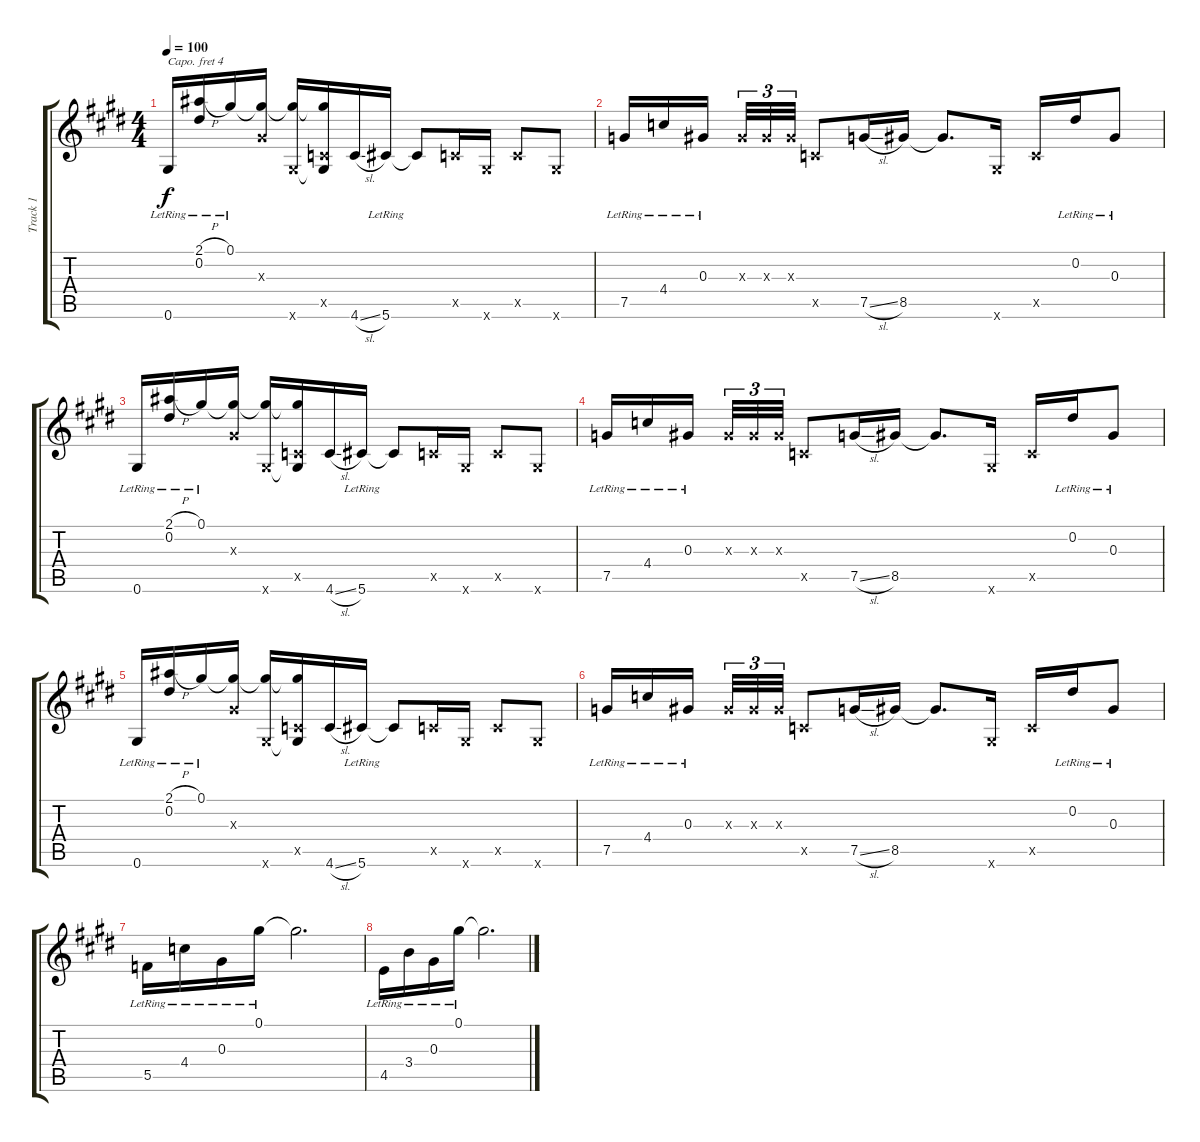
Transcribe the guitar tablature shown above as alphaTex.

\track ("Track 1" "Track 1") {instrument acousticguitarsteel}
\staff {score tabs}
\capo 4
\tuning (E4 B3 E3 E3 Ab2 E2) {hide}
\ts (4 4)
\tempo 100
\clef g2
\ks e
0.6{lr}.16{dy f} (2.1{h} 0.2{lr}).16 0.1{lr}.16 (0.1{t} 0.3{x}).16 (0.1{t} 0.6{x}).16 (0.1{t} 0.5{x} 0.6{t}).16 4.6{sl}.16 5.6{lr}.16 5.6{t}.8 0.5{x}.16 0.6{x}.16 0.5{x}.8 0.6{x}.8 |
7.5{lr}.16 4.4{lr}.16 0.3{lr}.16{beam splitsecondary} 0.3{x}.32{tu (3 2)} 0.3{x}.32{tu (3 2)} 0.3{x}.32{tu (3 2)} 0.5{x}.8 7.5{sl}.16 8.5.16 8.5{t}.8{d} 0.6{x}.16 0.5{x}.16 0.2{lr}.16 0.3{lr}.8 |
0.6{lr}.16 (2.1{h} 0.2{lr}).16 0.1{lr}.16 (0.1{t} 0.3{x}).16 (0.1{t} 0.6{x}).16 (0.1{t} 0.5{x} 0.6{t}).16 4.6{sl}.16 5.6{lr}.16 5.6{t}.8 0.5{x}.16 0.6{x}.16 0.5{x}.8 0.6{x}.8 |
7.5{lr}.16 4.4{lr}.16 0.3{lr}.16{beam splitsecondary} 0.3{x}.32{tu (3 2)} 0.3{x}.32{tu (3 2)} 0.3{x}.32{tu (3 2)} 0.5{x}.8 7.5{sl}.16 8.5.16 8.5{t}.8{d} 0.6{x}.16 0.5{x}.16 0.2{lr}.16 0.3{lr}.8 |
0.6{lr}.16 (2.1{h} 0.2{lr}).16 0.1{lr}.16 (0.1{t} 0.3{x}).16 (0.1{t} 0.6{x}).16 (0.1{t} 0.5{x} 0.6{t}).16 4.6{sl}.16 5.6{lr}.16 5.6{t}.8 0.5{x}.16 0.6{x}.16 0.5{x}.8 0.6{x}.8 |
7.5{lr}.16 4.4{lr}.16 0.3{lr}.16{beam splitsecondary} 0.3{x}.32{tu (3 2)} 0.3{x}.32{tu (3 2)} 0.3{x}.32{tu (3 2)} 0.5{x}.8 7.5{sl}.16 8.5.16 8.5{t}.8{d} 0.6{x}.16 0.5{x}.16 0.2{lr}.16 0.3{lr}.8 |
5.5{lr}.16 4.4{lr}.16 0.3{lr}.16 0.1{lr}.16 0.1{t}.2{d} |
4.5{lr}.16 3.4{lr}.16 0.3{lr}.16 0.1{lr}.16 0.1{t}.2{d}
